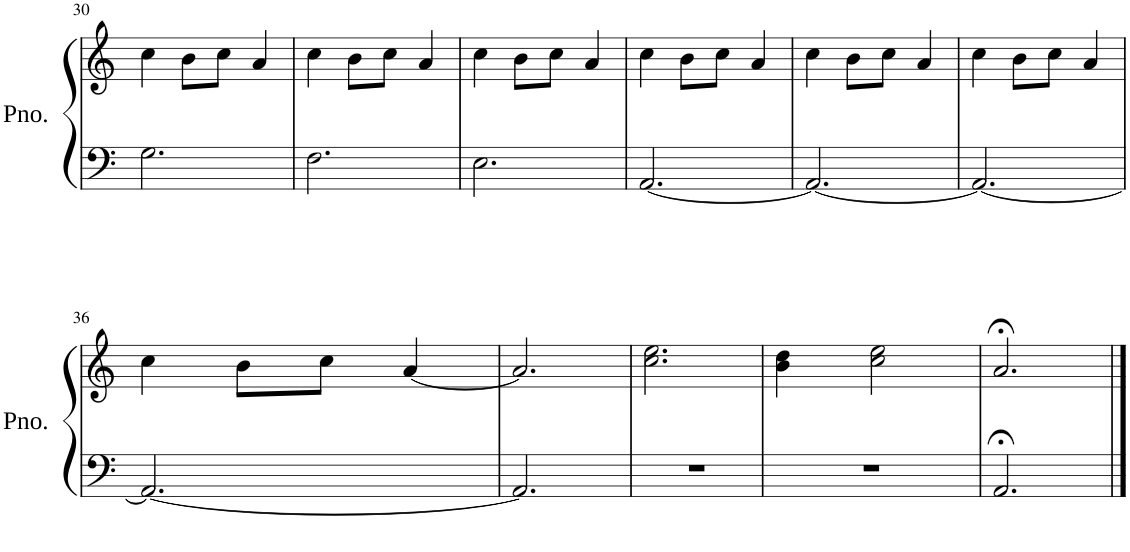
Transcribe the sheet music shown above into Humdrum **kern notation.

**kern	**kern
*part1	*part1
*staff2	*staff1
*I"Piano	*
*I'Pno.	*
!!LO:PB:g=z
*clefF4	*clefG2
*k[]	*k[]
*M3/4	*M3/4
=30	=30
2.G\	4cc\
.	8b\L
.	8cc\J
.	4a/
=31	=31
2.F\	4cc\
.	8b\L
.	8cc\J
.	4a/
=32	=32
2.E\	4cc\
.	8b\L
.	8cc\J
.	4a/
=33	=33
[2.AA/	4cc\
.	8b\L
.	8cc\J
.	4a/
=34	=34
2.AA/_	4cc\
.	8b\L
.	8cc\J
.	4a/
=35	=35
2.AA/_	4cc\
.	8b\L
.	8cc\J
.	4a/
!!LO:LB:g=z
=36	=36
2.AA/_	4cc\
.	8b\L
.	8cc\J
.	[4a/
=37	=37
2.AA/]	2.a/]
=38	=38
2.r	2.cc\ 2.ee\
=39	=39
2.r	4b\ 4dd\
.	2cc\ 2ee\
=40	=40
2.AA;</	2.a;</
==	==
*-	*-
